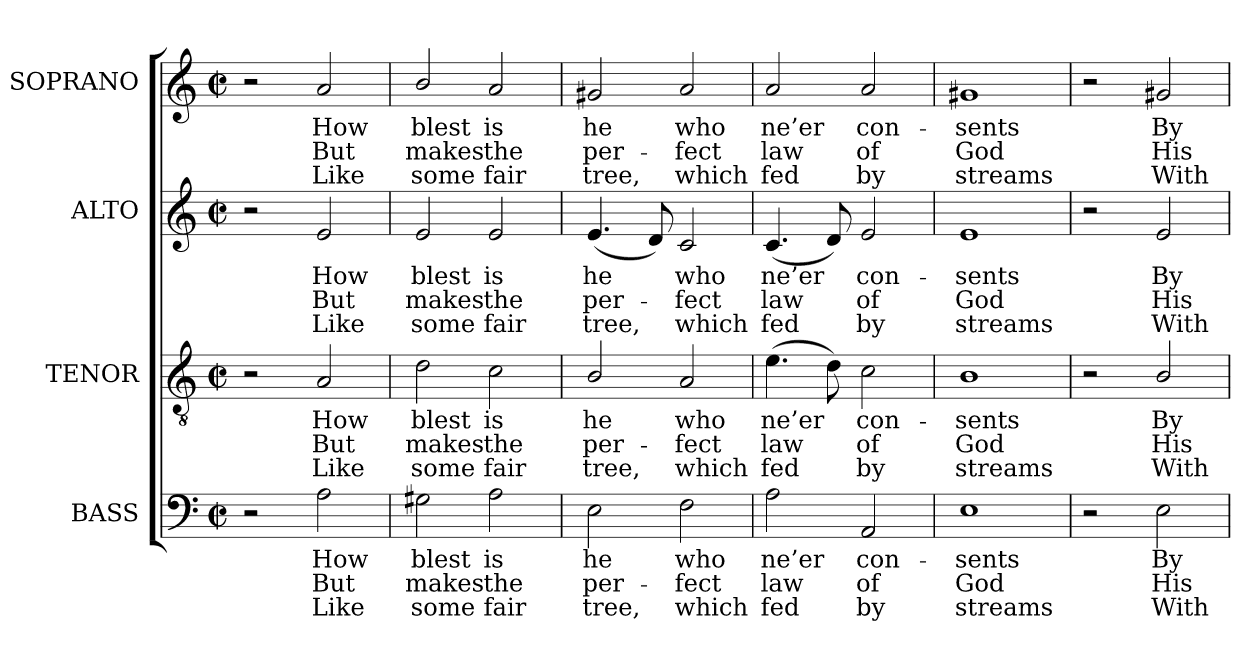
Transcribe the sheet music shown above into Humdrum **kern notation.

**kern	**text	**text	**text	**kern	**text	**text	**text	**kern	**text	**text	**text	**kern	**text	**text	**text
*part4	*part4	*part4	*part4	*part3	*part3	*part3	*part3	*part2	*part2	*part2	*part2	*part1	*part1	*part1	*part1
*staff4	*staff4	*staff4	*staff4	*staff3	*staff3	*staff3	*staff3	*staff2	*staff2	*staff2	*staff2	*staff1	*staff1	*staff1	*staff1
*I"BASS	*	*	*	*I"TENOR	*	*	*	*I"ALTO	*	*	*	*I"SOPRANO	*	*	*
*I'B.	*	*	*	*I'T.	*	*	*	*I'A.	*	*	*	*I'S.	*	*	*
!!LO:PB:g=z
*clefF4	*	*	*	*clefGv2	*	*	*	*clefG2	*	*	*	*clefG2	*	*	*
*	*	*	*	*ITrd7c12	*	*	*	*	*	*	*	*	*	*	*
*k[]	*	*	*	*k[]	*	*	*	*k[]	*	*	*	*k[]	*	*	*
*a:	*	*	*	*a:	*	*	*	*a:	*	*	*	*a:	*	*	*
*M2/2	*	*	*	*M2/2	*	*	*	*M2/2	*	*	*	*M2/2	*	*	*
*met(c|)	*	*	*	*met(c|)	*	*	*	*met(c|)	*	*	*	*met(c|)	*	*	*
=1	=1	=1	=1	=1	=1	=1	=1	=1	=1	=1	=1	=1	=1	=1	=1
2r	.	.	.	2r	.	.	.	2r	.	.	.	2r	.	.	.
!	!LO:LY:b:color=#000000	!LO:LY:b:color=#000000	!LO:LY:b:color=#000000	!	!	!	!	!	!	!	!	!	!	!	!
!	!	!	!	!	!LO:LY:b:color=#000000	!LO:LY:b:color=#000000	!LO:LY:b:color=#000000	!	!	!	!	!	!	!	!
!	!	!	!	!	!	!	!	!	!LO:LY:b:color=#000000	!LO:LY:b:color=#000000	!LO:LY:b:color=#000000	!	!	!	!
!	!	!	!	!	!	!	!	!	!	!	!	!	!LO:LY:b:color=#000000	!LO:LY:b:color=#000000	!LO:LY:b:color=#000000
2Ai\	How	But	Like	2AAi/	How	But	Like	2ei/	How	But	Like	2ai/	How	But	Like
=2	=2	=2	=2	=2	=2	=2	=2	=2	=2	=2	=2	=2	=2	=2	=2
!	!LO:LY:b:color=#000000	!LO:LY:b:color=#000000	!LO:LY:b:color=#000000	!	!	!	!	!	!	!	!	!	!	!	!
!	!	!	!	!	!LO:LY:b:color=#000000	!LO:LY:b:color=#000000	!LO:LY:b:color=#000000	!	!	!	!	!	!	!	!
!	!	!	!	!	!	!	!	!	!LO:LY:b:color=#000000	!LO:LY:b:color=#000000	!LO:LY:b:color=#000000	!	!	!	!
!	!	!	!	!	!	!	!	!	!	!	!	!	!LO:LY:b:color=#000000	!LO:LY:b:color=#000000	!LO:LY:b:color=#000000
2G#Xi\	blest	makes	some	2Di\	blest	makes	some	2ei/	blest	makes	some	2bi/	blest	makes	some
!	!LO:LY:b:color=#000000	!LO:LY:b:color=#000000	!LO:LY:b:color=#000000	!	!	!	!	!	!	!	!	!	!	!	!
!	!	!	!	!	!LO:LY:b:color=#000000	!LO:LY:b:color=#000000	!LO:LY:b:color=#000000	!	!	!	!	!	!	!	!
!	!	!	!	!	!	!	!	!	!LO:LY:b:color=#000000	!LO:LY:b:color=#000000	!LO:LY:b:color=#000000	!	!	!	!
!	!	!	!	!	!	!	!	!	!	!	!	!	!LO:LY:b:color=#000000	!LO:LY:b:color=#000000	!LO:LY:b:color=#000000
2Ai\	is	the	fair	2Ci\	is	the	fair	2ei/	is	the	fair	2ai/	is	the	fair
=3	=3	=3	=3	=3	=3	=3	=3	=3	=3	=3	=3	=3	=3	=3	=3
!	!LO:LY:b:color=#000000	!LO:LY:b:color=#000000	!LO:LY:b:color=#000000	!	!	!	!	!	!	!	!	!	!	!	!
!	!	!	!	!	!LO:LY:b:color=#000000	!LO:LY:b:color=#000000	!LO:LY:b:color=#000000	!	!	!	!	!	!	!	!
!	!	!	!	!	!	!	!	!	!LO:LY:b:color=#000000	!LO:LY:b:color=#000000	!LO:LY:b:color=#000000	!	!	!	!
!	!	!	!	!	!	!	!	!	!	!	!	!	!LO:LY:b:color=#000000	!LO:LY:b:color=#000000	!LO:LY:b:color=#000000
2Ei\	he	per-	tree,	2BBi/	he	per-	tree,	(4.ei/	he	per-	tree,	2g#Xi/	he	per-	tree,
.	.	.	.	.	.	.	.	8di/)	.	.	.	.	.	.	.
!	!LO:LY:b:color=#000000	!LO:LY:b:color=#000000	!LO:LY:b:color=#000000	!	!	!	!	!	!	!	!	!	!	!	!
!	!	!	!	!	!LO:LY:b:color=#000000	!LO:LY:b:color=#000000	!LO:LY:b:color=#000000	!	!	!	!	!	!	!	!
!	!	!	!	!	!	!	!	!	!LO:LY:b:color=#000000	!LO:LY:b:color=#000000	!LO:LY:b:color=#000000	!	!	!	!
!	!	!	!	!	!	!	!	!	!	!	!	!	!LO:LY:b:color=#000000	!LO:LY:b:color=#000000	!LO:LY:b:color=#000000
2Fi\	who	-fect	which	2AAi/	who	-fect	which	2ci/	who	-fect	which	2ai/	who	-fect	which
=4	=4	=4	=4	=4	=4	=4	=4	=4	=4	=4	=4	=4	=4	=4	=4
!	!LO:LY:b:color=#000000	!LO:LY:b:color=#000000	!LO:LY:b:color=#000000	!	!	!	!	!	!	!	!	!	!	!	!
!	!	!	!	!	!LO:LY:b:color=#000000	!LO:LY:b:color=#000000	!LO:LY:b:color=#000000	!	!	!	!	!	!	!	!
!	!	!	!	!	!	!	!	!	!LO:LY:b:color=#000000	!LO:LY:b:color=#000000	!LO:LY:b:color=#000000	!	!	!	!
!	!	!	!	!	!	!	!	!	!	!	!	!	!LO:LY:b:color=#000000	!LO:LY:b:color=#000000	!LO:LY:b:color=#000000
2Ai\	ne’er	law	fed	(4.Ei\	ne’er	law	fed	(4.ci/	ne’er	law	fed	2ai/	ne’er	law	fed
.	.	.	.	8Di\)	.	.	.	8di/)	.	.	.	.	.	.	.
!	!LO:LY:b:color=#000000	!LO:LY:b:color=#000000	!LO:LY:b:color=#000000	!	!	!	!	!	!	!	!	!	!	!	!
!	!	!	!	!	!LO:LY:b:color=#000000	!LO:LY:b:color=#000000	!LO:LY:b:color=#000000	!	!	!	!	!	!	!	!
!	!	!	!	!	!	!	!	!	!LO:LY:b:color=#000000	!LO:LY:b:color=#000000	!LO:LY:b:color=#000000	!	!	!	!
!	!	!	!	!	!	!	!	!	!	!	!	!	!LO:LY:b:color=#000000	!LO:LY:b:color=#000000	!LO:LY:b:color=#000000
2AAi/	con-	of	by	2Ci\	con-	of	by	2ei/	con-	of	by	2ai/	con-	of	by
=5	=5	=5	=5	=5	=5	=5	=5	=5	=5	=5	=5	=5	=5	=5	=5
!	!LO:LY:b:color=#000000	!LO:LY:b:color=#000000	!LO:LY:b:color=#000000	!	!	!	!	!	!	!	!	!	!	!	!
!	!	!	!	!	!LO:LY:b:color=#000000	!LO:LY:b:color=#000000	!LO:LY:b:color=#000000	!	!	!	!	!	!	!	!
!	!	!	!	!	!	!	!	!	!LO:LY:b:color=#000000	!LO:LY:b:color=#000000	!LO:LY:b:color=#000000	!	!	!	!
!	!	!	!	!	!	!	!	!	!	!	!	!	!LO:LY:b:color=#000000	!LO:LY:b:color=#000000	!LO:LY:b:color=#000000
1Ei	-sents	God	streams	1BBi	-sents	God	streams	1ei	-sents	God	streams	1g#Xi	-sents	God	streams
=6	=6	=6	=6	=6	=6	=6	=6	=6	=6	=6	=6	=6	=6	=6	=6
2r	.	.	.	2r	.	.	.	2r	.	.	.	2r	.	.	.
!	!LO:LY:b:color=#000000	!LO:LY:b:color=#000000	!LO:LY:b:color=#000000	!	!	!	!	!	!	!	!	!	!	!	!
!	!	!	!	!	!LO:LY:b:color=#000000	!LO:LY:b:color=#000000	!LO:LY:b:color=#000000	!	!	!	!	!	!	!	!
!	!	!	!	!	!	!	!	!	!LO:LY:b:color=#000000	!LO:LY:b:color=#000000	!LO:LY:b:color=#000000	!	!	!	!
!	!	!	!	!	!	!	!	!	!	!	!	!	!LO:LY:b:color=#000000	!LO:LY:b:color=#000000	!LO:LY:b:color=#000000
2Ei\	By	His	With	2BBi/	By	His	With	2ei/	By	His	With	2g#Xi/	By	His	With
=	=	=	=	=	=	=	=	=	=	=	=	=	=	=	=
*-	*-	*-	*-	*-	*-	*-	*-	*-	*-	*-	*-	*-	*-	*-	*-
